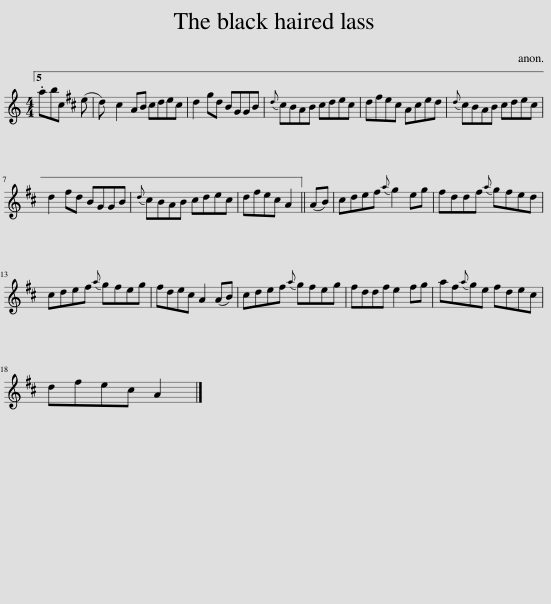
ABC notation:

X:1
L:1/8
M:4/4
I:linebreak $
K:C
V:1 treble
V:1
 .abc (e d) | ^c2 AB cdec | d2 gd BGGB |{d} ^cBAB cdec | d^fe^c Aced | %5
{d} ^cBAB cdec |$ d2 ^fd BGGB |{d} ^cBAB cdec | d^fe^c A2 || (AB) | %10
 ^cde^f{a} g2 eg | ^fddf{a} gfed |$ ^cde^f{a} gfeg | ^fde^c A2 (AB) | ^cde^f{a} gfeg | %15
 ^fddf e2 fg | a^f{a}ge fde^c |$ d^fe^c A2 |] %18
